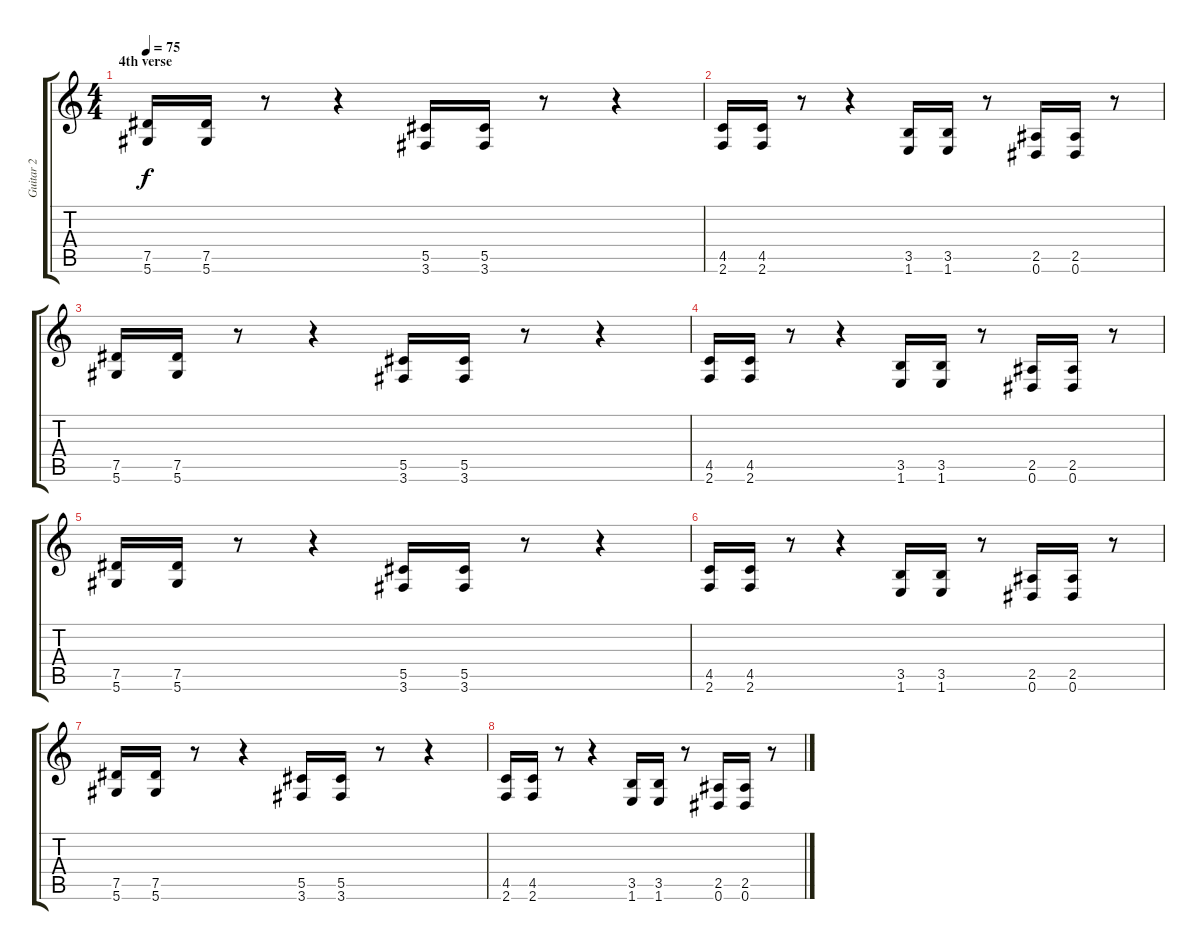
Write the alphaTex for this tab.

\track ("Guitar 2" "Guitar 2") {instrument distortionguitar}
\staff {score tabs}
\tuning (Eb4 Bb3 Gb3 Db3 Ab2 Eb2) {hide}
\ts (4 4)
\section ("" "4th verse")
\tempo 75
\clef g2
\ks c
(7.5 5.6).16{dy f} (7.5 5.6).16 r.8 r.4 (5.5 3.6).16 (5.5 3.6).16 r.8 r.4 |
(4.5 2.6).16 (4.5 2.6).16 r.8 r.4 (3.5 1.6).16 (3.5 1.6).16 r.8 (2.5 0.6).16 (2.5 0.6).16 r.8 |
(7.5 5.6).16 (7.5 5.6).16 r.8 r.4 (5.5 3.6).16 (5.5 3.6).16 r.8 r.4 |
(4.5 2.6).16 (4.5 2.6).16 r.8 r.4 (3.5 1.6).16 (3.5 1.6).16 r.8 (2.5 0.6).16 (2.5 0.6).16 r.8 |
(7.5 5.6).16 (7.5 5.6).16 r.8 r.4 (5.5 3.6).16 (5.5 3.6).16 r.8 r.4 |
(4.5 2.6).16 (4.5 2.6).16 r.8 r.4 (3.5 1.6).16 (3.5 1.6).16 r.8 (2.5 0.6).16 (2.5 0.6).16 r.8 |
(7.5 5.6).16 (7.5 5.6).16 r.8 r.4 (5.5 3.6).16 (5.5 3.6).16 r.8 r.4 |
(4.5 2.6).16 (4.5 2.6).16 r.8 r.4 (3.5 1.6).16 (3.5 1.6).16 r.8 (2.5 0.6).16 (2.5 0.6).16 r.8
